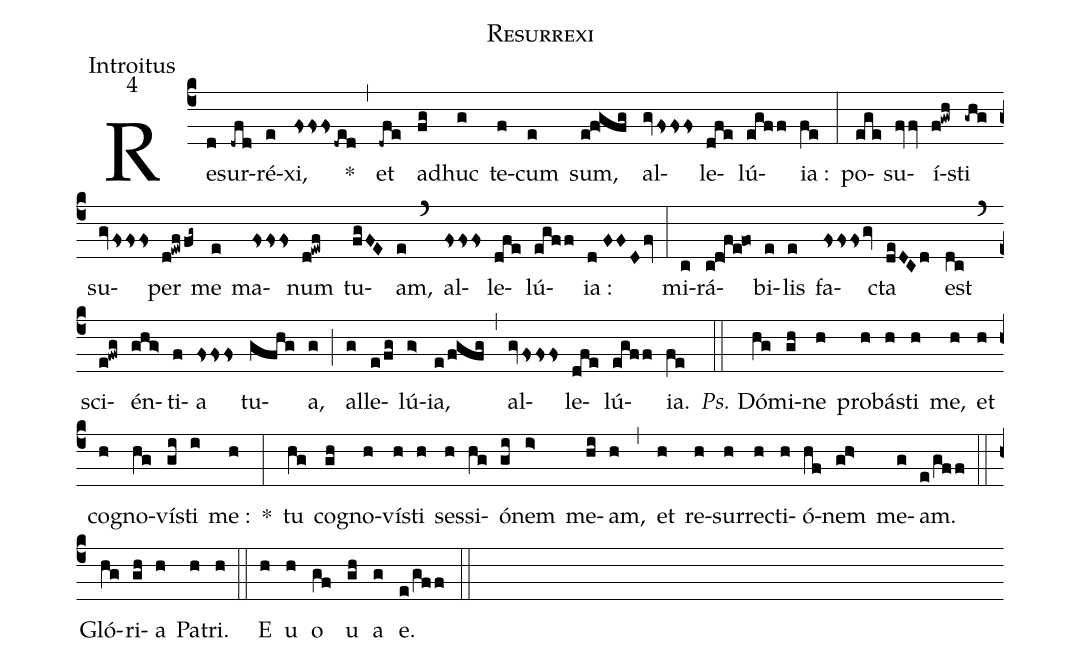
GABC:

name:Resurrexi;
office-part:Introitus;
mode:4;
%%
annotation: Introitus
annotation: IV
%%
(c4)
Re(d)sur(-dfd)ré(e)xi,(fsss/-ded) *(,) et(-dfe) ad(fg)huc(g) te(f)cum(e) sum,(e!f!gfg) al(gv/fsss)le(dfe)lú(egff){ia} :(fe) (:) po(ege)su(fvfv)í(f!gwh)sti(-ghg) su(gv/fsss)per(d!ewf/fg~) me(e) ma(fsss)num(d!ewf) tu(fgFE)am,(e) (`) al(fsss)le(dfe)lú(egff){ia} :(d//FF/D/fv) (:) mi(c)rá(c!d!fe!fo)bi(e)lis(e) fa(fsssgv)cta(deDCd) est(dc) (`) sci(e!fwg)én(ghg>)ti(f)a(fsss) tu(gfhg)a,(g) (;) al(g)le(e/fg)lú(g>)ia,(e/fgfg) (,) al(gv/fsss)le(dfe)lú(egff){ia}.(fe) (::) <i>Ps.</i> Dó(hg)mi(gh)ne(h) pro(h)bá(h)sti(h) me,(h) et(h) co(h)gno(hg)ví(gi)sti(i) me :(h) *(:) tu(hg) co(gh)gno(h)ví(h)sti(h) ses(h)si(hg)ó(gi)nem(i>) me(hi)am,(h) (,) et(h) re(h)sur(h)re(h)cti(h)ó(hf)nem(gh>) me(g)am.(e/gff) (::) Gló(hg)ri(gh)a(h) Pa(h)tri.(h) (::) E(h) u(h) o(gf) u(gh) a(g) e.(e/gff) (::)
